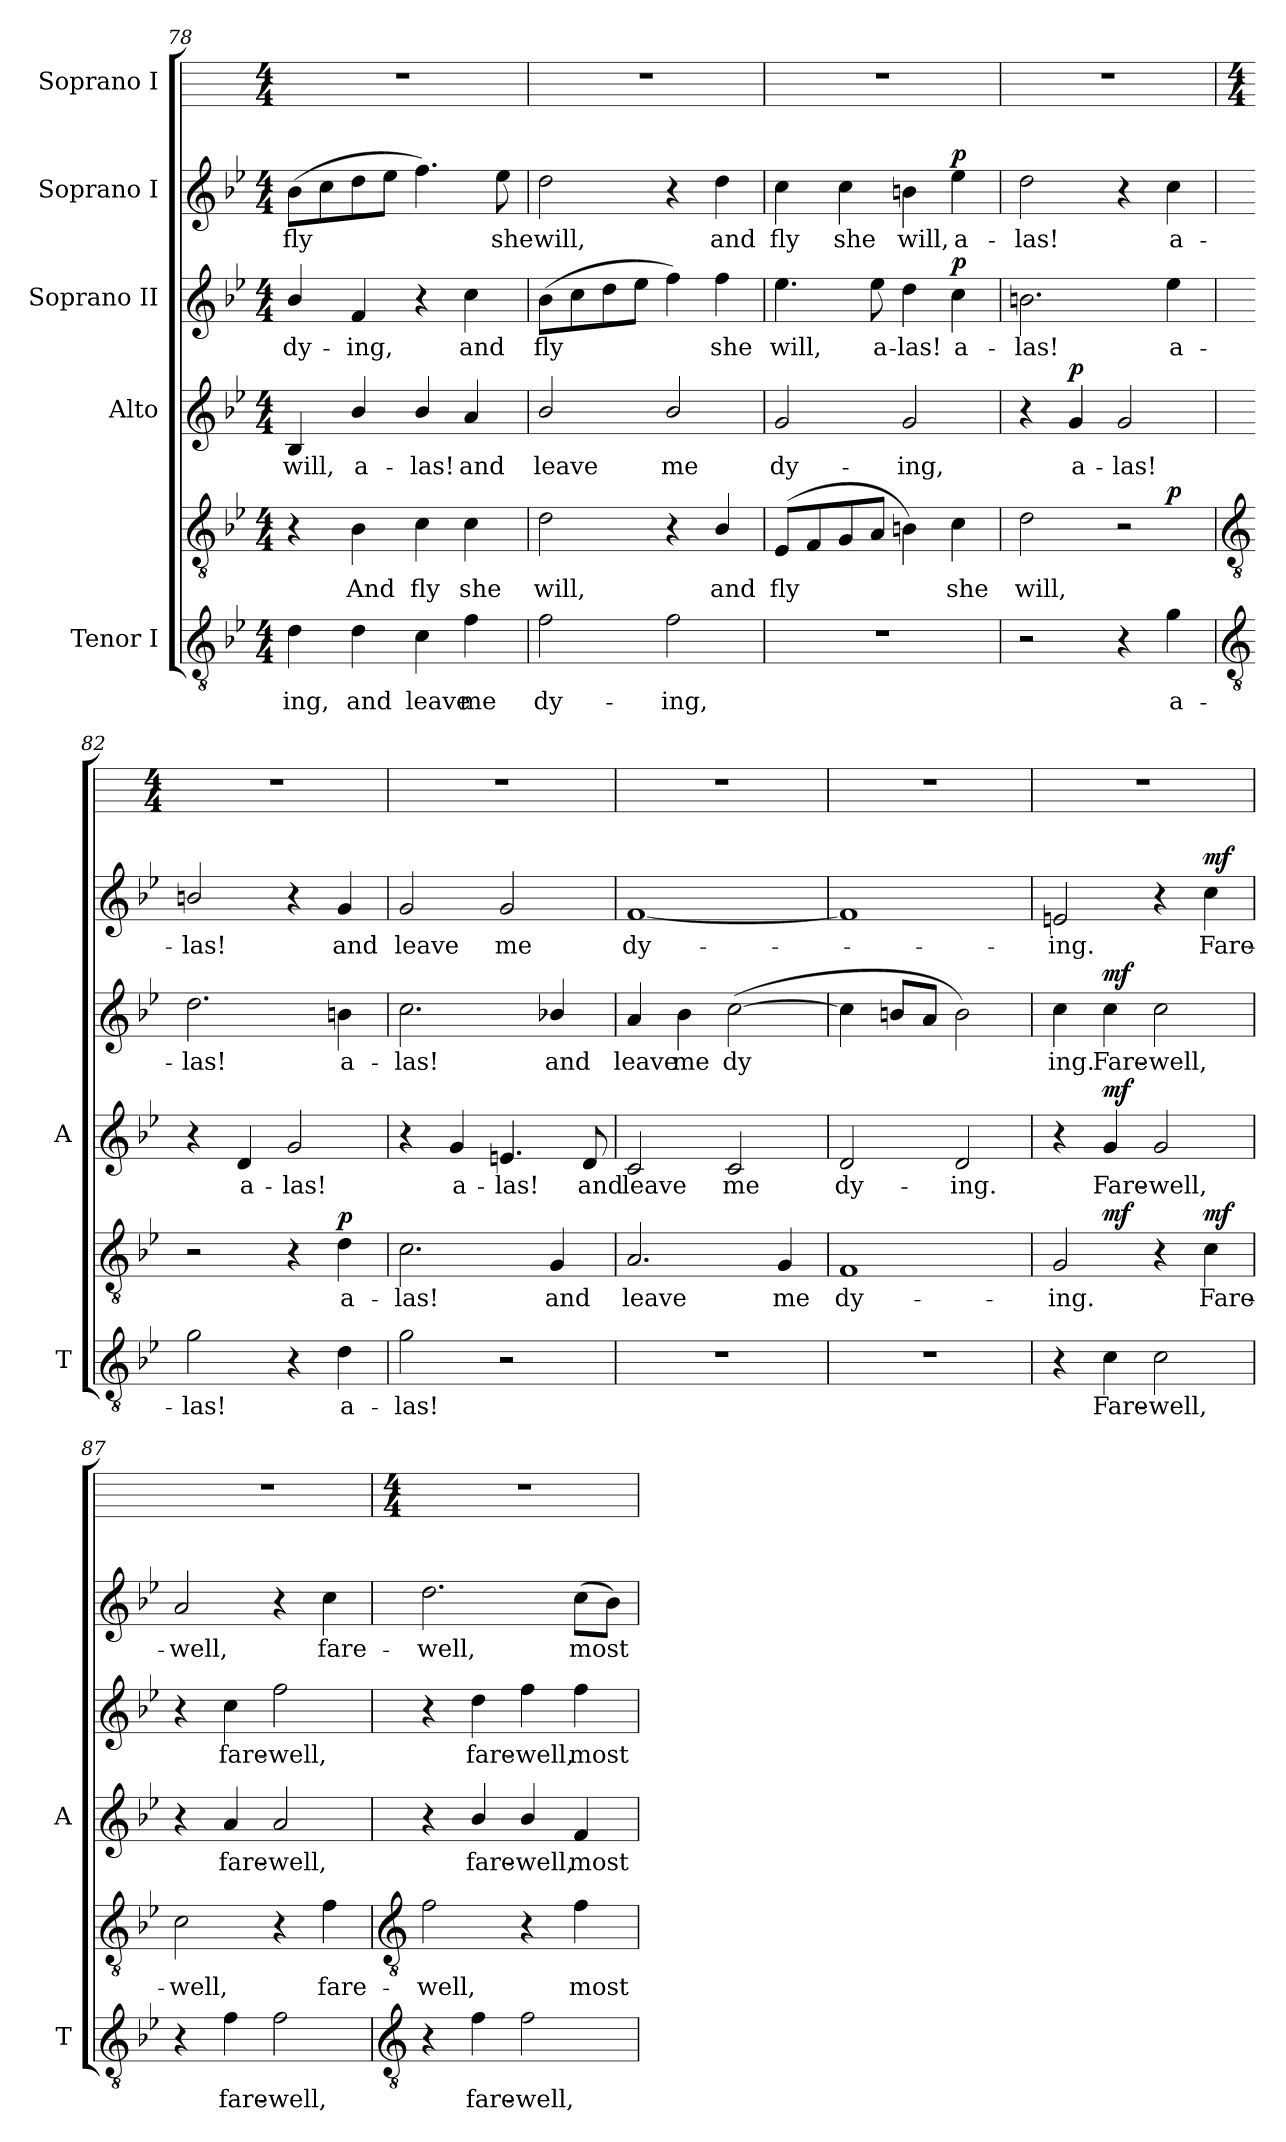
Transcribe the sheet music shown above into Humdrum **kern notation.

**kern	**text	**kern	**text	**dynam	**kern	**text	**dynam	**kern	**text	**dynam	**kern	**text	**dynam	**kern
*part5	*part5	*part5	*part5	*part5	*part4	*part4	*part4	*part3	*part3	*part3	*part2	*part2	*part2	*part1
*staff6	*staff6	*staff5	*staff5	*staff5/6	*staff4	*staff4	*staff4	*staff3	*staff3	*staff3	*staff2	*staff2	*staff2	*staff1
*I"Tenor I	*	*	*	*	*I"Alto	*	*	*I"Soprano II	*	*	*I"Soprano I	*	*	*I"Soprano I
*I'T	*	*	*	*	*I'A	*	*	*	*	*	*	*	*	*
*clefGv2	*	*clefGv2	*	*	*clefG2	*	*	*clefG2	*	*	*clefG2	*	*	*
*k[b-e-]	*	*k[b-e-]	*	*	*k[b-e-]	*	*	*k[b-e-]	*	*	*k[b-e-]	*	*	*
*B-:	*	*B-:	*	*	*B-:	*	*	*B-:	*	*	*B-:	*	*	*
*M4/4	*	*M4/4	*	*	*M4/4	*	*	*M4/4	*	*	*M4/4	*	*	*M4/4
=78	=78	=78	=78	=78	=78	=78	=78	=78	=78	=78	=78	=78	=78	=78
!	!LO:LY:b	!	!	!	!	!LO:LY:b	!	!	!LO:LY:b	!	!	!LO:LY:b	!	!
4d	ing,	4r	.	.	4B-	will,	.	4b-/	dy-	.	(>8b-L	fly	.	1r
.	.	.	.	.	.	.	.	.	.	.	8cc	.	.	.
!	!LO:LY:b	!	!LO:LY:b	!	!	!LO:LY:b	!	!	!LO:LY:b	!	!	!	!	!
4d	and	4B-	-And	.	4b-/	a-	.	4f	-ing,	.	8dd	.	.	.
.	.	.	.	.	.	.	.	.	.	.	8ee-J	.	.	.
!	!LO:LY:b	!	!LO:LY:b	!	!	!LO:LY:b	!	!	!	!	!	!	!	!
4c	leave	4c	fly	.	4b-/	-las!	.	4r	.	.	4.ff)	.	.	.
!	!LO:LY:b	!	!LO:LY:b	!	!	!LO:LY:b	!	!	!LO:LY:b	!	!	!	!	!
4f	me	4c	she	.	4a	and	.	4cc	and	.	.	.	.	.
!	!	!	!	!	!	!	!	!	!	!	!	!LO:LY:b	!	!
.	.	.	.	.	.	.	.	.	.	.	8ee-	she	.	.
=79	=79	=79	=79	=79	=79	=79	=79	=79	=79	=79	=79	=79	=79	=79
!	!LO:LY:b	!	!LO:LY:b	!	!	!LO:LY:b	!	!	!LO:LY:b	!	!	!LO:LY:b	!	!
2f	dy-	2d	will,	.	2b-/	leave	.	(>8b-L	fly	.	2dd	will,	.	1r
.	.	.	.	.	.	.	.	8cc	.	.	.	.	.	.
.	.	.	.	.	.	.	.	8dd	.	.	.	.	.	.
.	.	.	.	.	.	.	.	8ee-J	.	.	.	.	.	.
!	!LO:LY:b	!	!	!	!	!LO:LY:b	!	!	!	!	!	!	!	!
2f	-ing,	4r	.	.	2b-/	me	.	4ff)	.	.	4r	.	.	.
!	!	!	!LO:LY:b	!	!	!	!	!	!LO:LY:b	!	!	!LO:LY:b	!	!
.	.	4B-/	and	.	.	.	.	4ff	she	.	4dd	and	.	.
=80	=80	=80	=80	=80	=80	=80	=80	=80	=80	=80	=80	=80	=80	=80
!	!	!	!LO:LY:b	!	!	!LO:LY:b	!	!	!LO:LY:b	!	!	!LO:LY:b	!	!
1r	.	(<8E-L	fly	.	2g	dy-	.	4.ee-	will,	.	4cc	fly	.	1r
.	.	8F	.	.	.	.	.	.	.	.	.	.	.	.
!	!	!	!	!	!	!	!	!	!	!	!	!LO:LY:b	!	!
.	.	8G	.	.	.	.	.	.	.	.	4cc	she	.	.
!	!	!	!	!	!	!	!	!	!LO:LY:b	!	!	!	!	!
.	.	8AJ	.	.	.	.	.	8ee-	a-	.	.	.	.	.
!	!	!	!	!	!	!LO:LY:b	!	!	!LO:LY:b	!	!	!LO:LY:b	!	!
.	.	4Bn)	.	.	2g	-ing,	.	4dd	-las!	.	4bn	will,	.	.
!	!	!	!LO:LY:b	!	!	!	!	!	!LO:LY:b	!LO:DY:b	!	!LO:LY:b	!LO:DY:b	!
.	.	4c	she	.	.	.	.	4cc	a-	p	4ee-	a-	p	.
=81	=81	=81	=81	=81	=81	=81	=81	=81	=81	=81	=81	=81	=81	=81
!	!	!	!LO:LY:b	!	!	!	!	!	!LO:LY:b	!	!	!LO:LY:b	!	!
2r	.	2d	will,	.	4r	.	.	2.bn	-las!	.	2dd	-las!	.	1r
!	!	!	!	!	!	!LO:LY:b	!LO:DY:b	!	!	!	!	!	!	!
.	.	.	.	.	4g	a-	p	.	.	.	.	.	.	.
!	!	!	!	!	!	!LO:LY:b	!	!	!	!	!	!	!	!
4r	.	2r	.	.	2g	-las!	.	.	.	.	4r	.	.	.
!	!LO:LY:b	!	!	!LO:DY:b=2	!	!	!	!	!LO:LY:b	!	!	!LO:LY:b	!	!
4g	a-	.	.	p	.	.	.	4ee-	a-	.	4cc	a-	.	.
!!LO:LB:g=z
=82	=82	=82	=82	=82	=82	=82	=82	=82	=82	=82	=82	=82	=82	=82
*clefGv2	*	*clefGv2	*	*	*	*	*	*	*	*	*	*	*	*
*	*	*	*	*	*	*	*	*	*	*	*	*	*	*M4/4
!	!LO:LY:b	!	!	!	!	!	!	!	!LO:LY:b	!	!	!LO:LY:b	!	!
2g	-las!	2r	.	.	4r	.	.	2.dd	-las!	.	2bn/	-las!	.	1r
!	!	!	!	!	!	!LO:LY:b	!	!	!	!	!	!	!	!
.	.	.	.	.	4d	a-	.	.	.	.	.	.	.	.
!	!	!	!	!	!	!LO:LY:b	!	!	!	!	!	!	!	!
4r	.	4r	.	.	2g	-las!	.	.	.	.	4r	.	.	.
!	!LO:LY:b	!	!LO:LY:b	!LO:DY:b	!	!	!	!	!LO:LY:b	!	!	!LO:LY:b	!	!
4d	a-	4d	-a-	p	.	.	.	4bn	a-	.	4g	and	.	.
=83	=83	=83	=83	=83	=83	=83	=83	=83	=83	=83	=83	=83	=83	=83
!	!LO:LY:b	!	!LO:LY:b	!	!	!	!	!	!LO:LY:b	!	!	!LO:LY:b	!	!
2g	las!	2.c	-las!	.	4r	.	.	2.cc	-las!	.	2g	leave	.	1r
!	!	!	!	!	!	!LO:LY:b	!	!	!	!	!	!	!	!
.	.	.	.	.	4g	a-	.	.	.	.	.	.	.	.
!	!	!	!	!	!	!LO:LY:b	!	!	!	!	!	!LO:LY:b	!	!
2r	.	.	.	.	4.en	-las!	.	.	.	.	2g	me	.	.
!	!	!	!LO:LY:b	!	!	!	!	!	!LO:LY:b	!	!	!	!	!
.	.	4G	and	.	.	.	.	4b-X/	and	.	.	.	.	.
!	!	!	!	!	!	!LO:LY:b	!	!	!	!	!	!	!	!
.	.	.	.	.	8d	and	.	.	.	.	.	.	.	.
=84	=84	=84	=84	=84	=84	=84	=84	=84	=84	=84	=84	=84	=84	=84
!	!	!	!LO:LY:b	!	!	!LO:LY:b	!	!	!LO:LY:b	!	!	!LO:LY:b	!	!
1r	.	2.A	leave	.	2c	leave	.	4a	leave	.	[1f	dy-	.	1r
!	!	!	!	!	!	!	!	!	!LO:LY:b	!	!	!	!	!
.	.	.	.	.	.	.	.	4b-	me	.	.	.	.	.
!	!	!	!	!	!	!LO:LY:b	!	!	!LO:LY:b	!	!	!	!	!
.	.	.	.	.	2c	me	.	(<[2cc	dy	.	.	.	.	.
!	!	!	!LO:LY:b	!	!	!	!	!	!	!	!	!	!	!
.	.	4G	me	.	.	.	.	.	.	.	.	.	.	.
=85	=85	=85	=85	=85	=85	=85	=85	=85	=85	=85	=85	=85	=85	=85
!	!	!	!LO:LY:b	!	!	!LO:LY:b	!	!	!	!	!	!	!	!
1r	.	1F	dy-	.	2d	dy-	.	4cc]	.	.	1f]	.	.	1r
.	.	.	.	.	.	.	.	8bnL	.	.	.	.	.	.
.	.	.	.	.	.	.	.	8aJ	.	.	.	.	.	.
!	!	!	!	!	!	!LO:LY:b	!	!	!	!	!	!	!	!
.	.	.	.	.	2d	-ing.	.	2b)	.	.	.	.	.	.
=86	=86	=86	=86	=86	=86	=86	=86	=86	=86	=86	=86	=86	=86	=86
!	!	!	!LO:LY:b	!	!	!	!	!	!LO:LY:b	!	!	!LO:LY:b	!	!
4r	.	2G	-ing.	.	4r	.	.	4cc	ing.	.	2en	ing.	.	1r
!	!LO:LY:b	!	!	!LO:DY:b=2	!	!LO:LY:b	!LO:DY:b	!	!LO:LY:b	!LO:DY:b	!	!	!	!
4c	-Fare-	.	.	mf	4g	Fare-	mf	4cc	Fare-	mf	.	.	.	.
!	!LO:LY:b	!	!	!	!	!LO:LY:b	!	!	!LO:LY:b	!	!	!	!	!
2c	-well,	4r	.	.	2g	-well,	.	2cc	-well,	.	4r	.	.	.
!	!	!	!LO:LY:b	!LO:DY:b	!	!	!	!	!	!	!	!LO:LY:b	!LO:DY:b	!
.	.	4c	Fare-	mf	.	.	.	.	.	.	4cc	Fare-	mf	.
=87	=87	=87	=87	=87	=87	=87	=87	=87	=87	=87	=87	=87	=87	=87
!	!	!	!LO:LY:b	!	!	!	!	!	!	!	!	!LO:LY:b	!	!
4r	.	2c	well,	.	4r	.	.	4r	.	.	2a	-well,	.	1r
!	!LO:LY:b	!	!	!	!	!LO:LY:b	!	!	!LO:LY:b	!	!	!	!	!
4f	-fare-	.	.	.	4a	fare-	.	4cc	fare-	.	.	.	.	.
!	!LO:LY:b	!	!	!	!	!LO:LY:b	!	!	!LO:LY:b	!	!	!	!	!
2f	-well,	4r	.	.	2a	-well,	.	2ff	-well,	.	4r	.	.	.
!	!	!	!LO:LY:b	!	!	!	!	!	!	!	!	!LO:LY:b	!	!
.	.	4f	fare-	.	.	.	.	.	.	.	4cc	fare-	.	.
!!LO:LB:g=z
=88	=88	=88	=88	=88	=88	=88	=88	=88	=88	=88	=88	=88	=88	=88
*clefGv2	*	*clefGv2	*	*	*	*	*	*	*	*	*	*	*	*
*	*	*	*	*	*	*	*	*	*	*	*	*	*	*M4/4
!	!	!	!LO:LY:b	!	!	!	!	!	!	!	!	!LO:LY:b	!	!
4r	.	2f	well,	.	4r	.	.	4r	.	.	2.dd	-well,	.	1r
!	!LO:LY:b	!	!	!	!	!LO:LY:b	!	!	!LO:LY:b	!	!	!	!	!
4f	fare-	.	.	.	4b-/	fare-	.	4dd	fare-	.	.	.	.	.
!	!LO:LY:b	!	!	!	!	!LO:LY:b	!	!	!LO:LY:b	!	!	!	!	!
2f	-well,	4r	.	.	4b-/	-well,	.	4ff	-well,	.	.	.	.	.
!	!	!	!LO:LY:b	!	!	!LO:LY:b	!	!	!LO:LY:b	!	!	!LO:LY:b	!	!
.	.	4f	most	.	4f	most	.	4ff	most	.	(>8ccL	most	.	.
.	.	.	.	.	.	.	.	.	.	.	8b-J)	.	.	.
=	=	=	=	=	=	=	=	=	=	=	=	=	=	=
*-	*-	*-	*-	*-	*-	*-	*-	*-	*-	*-	*-	*-	*-	*-
